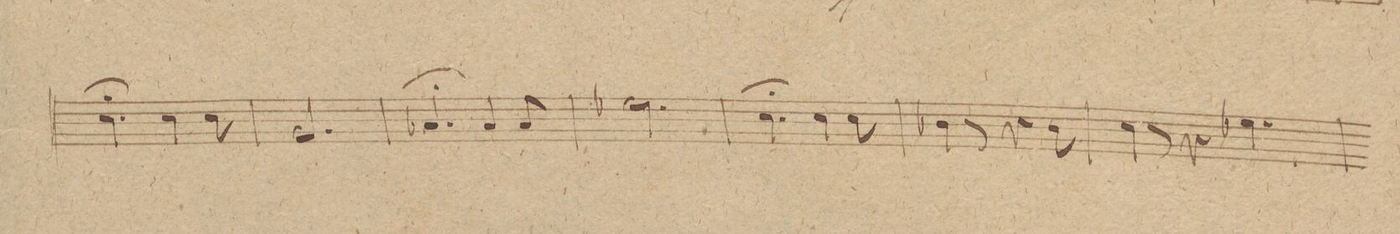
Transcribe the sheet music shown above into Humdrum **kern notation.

**kern	**dynam
*I"Corno 1mo in D	*
*clefG2	*
*k[f#c#]	*
*M6/8	*
4.dd;\	.
4dd\	.
8dd\	.
=77	=77
2.a/	.
=78	=78
4.b-X;/	.
4b-/	.
8b-/	.
=79	=79
2.ff\	.
=80	=80
4.dd;\	.
4dd\	.
8dd\	.
=81	=81
4cc\	.
8r	.
4r	.
8cc\	.
=82	=82
8dd\	.
8r	.
4r	.
4ff\	.
=83	=83
*-	*-
